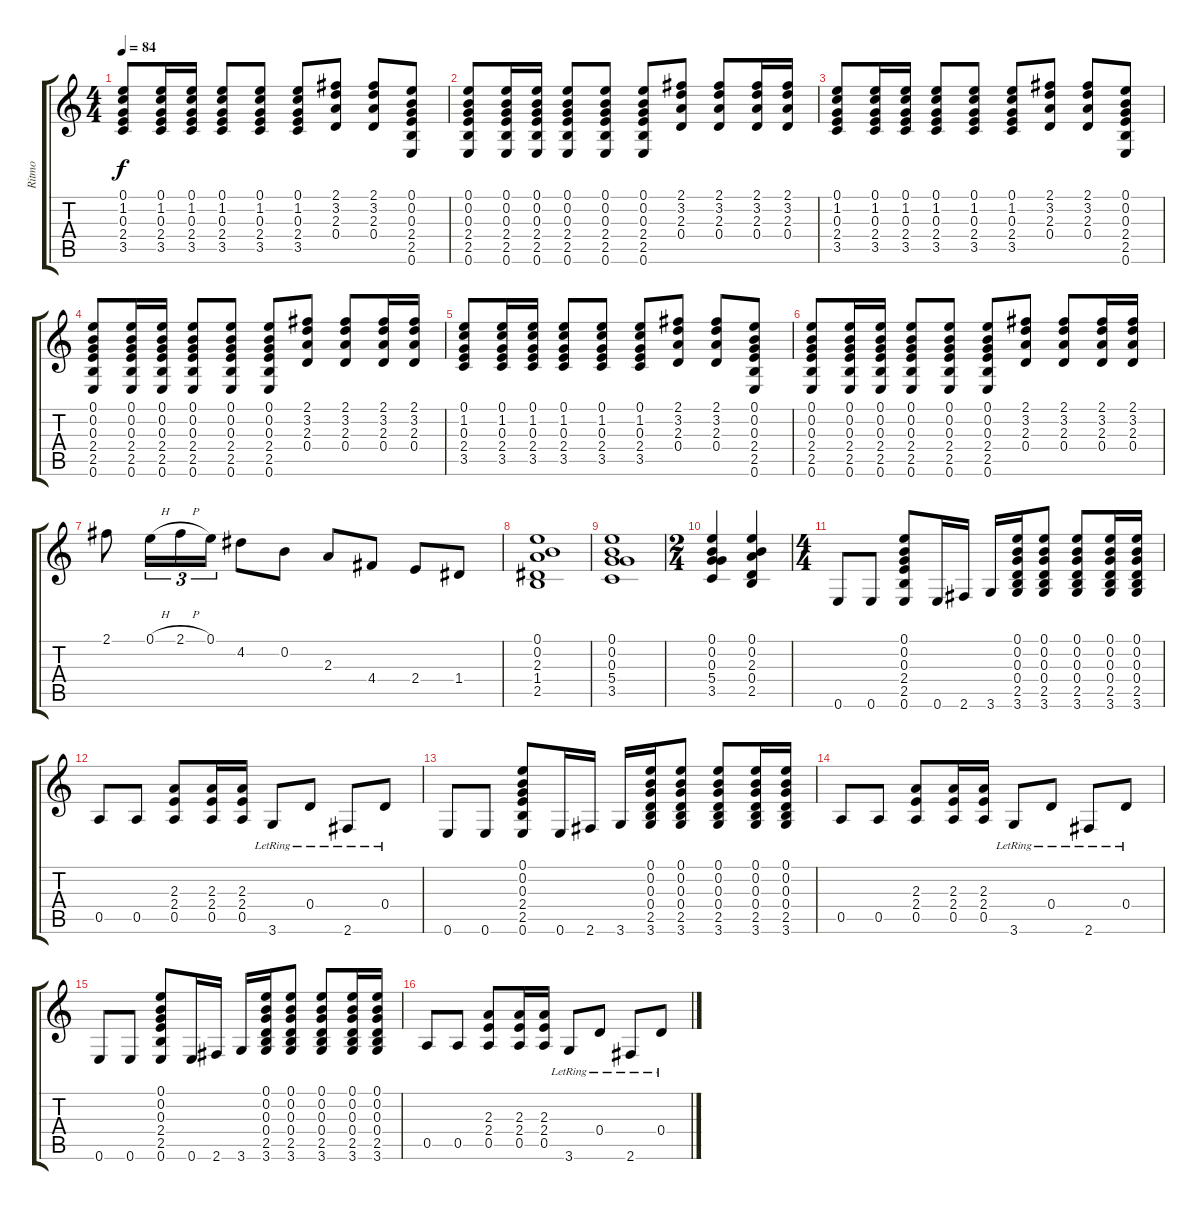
\track ("Ritmo" "Ritmo") {instrument acousticguitarsteel}
\staff {score tabs}
\tuning (E4 B3 G3 D3 A2 E2) {hide}
\ts (4 4)
\tempo 84
\clef g2
\ks c
(0.1 1.2 0.3 2.4 3.5).8{dy f} (0.1 1.2 0.3 2.4 3.5).16 (0.1 1.2 0.3 2.4 3.5).16 (0.1 1.2 0.3 2.4 3.5).8 (0.1 1.2 0.3 2.4 3.5).8 (0.1 1.2 0.3 2.4 3.5).8 (2.1 3.2 2.3 0.4).8 (2.1 3.2 2.3 0.4).8 (0.1 0.2 0.3 2.4 2.5 0.6).8 |
(0.1 0.2 0.3 2.4 2.5 0.6).8 (0.1 0.2 0.3 2.4 2.5 0.6).16 (0.1 0.2 0.3 2.4 2.5 0.6).16 (0.1 0.2 0.3 2.4 2.5 0.6).8 (0.1 0.2 0.3 2.4 2.5 0.6).8 (0.1 0.2 0.3 2.4 2.5 0.6).8 (2.1 3.2 2.3 0.4).8 (2.1 3.2 2.3 0.4).8 (2.1 3.2 2.3 0.4).16 (2.1 3.2 2.3 0.4).16 |
(0.1 1.2 0.3 2.4 3.5).8 (0.1 1.2 0.3 2.4 3.5).16 (0.1 1.2 0.3 2.4 3.5).16 (0.1 1.2 0.3 2.4 3.5).8 (0.1 1.2 0.3 2.4 3.5).8 (0.1 1.2 0.3 2.4 3.5).8 (2.1 3.2 2.3 0.4).8 (2.1 3.2 2.3 0.4).8 (0.1 0.2 0.3 2.4 2.5 0.6).8 |
(0.1 0.2 0.3 2.4 2.5 0.6).8 (0.1 0.2 0.3 2.4 2.5 0.6).16 (0.1 0.2 0.3 2.4 2.5 0.6).16 (0.1 0.2 0.3 2.4 2.5 0.6).8 (0.1 0.2 0.3 2.4 2.5 0.6).8 (0.1 0.2 0.3 2.4 2.5 0.6).8 (2.1 3.2 2.3 0.4).8 (2.1 3.2 2.3 0.4).8 (2.1 3.2 2.3 0.4).16 (2.1 3.2 2.3 0.4).16 |
(0.1 1.2 0.3 2.4 3.5).8 (0.1 1.2 0.3 2.4 3.5).16 (0.1 1.2 0.3 2.4 3.5).16 (0.1 1.2 0.3 2.4 3.5).8 (0.1 1.2 0.3 2.4 3.5).8 (0.1 1.2 0.3 2.4 3.5).8 (2.1 3.2 2.3 0.4).8 (2.1 3.2 2.3 0.4).8 (0.1 0.2 0.3 2.4 2.5 0.6).8 |
(0.1 0.2 0.3 2.4 2.5 0.6).8 (0.1 0.2 0.3 2.4 2.5 0.6).16 (0.1 0.2 0.3 2.4 2.5 0.6).16 (0.1 0.2 0.3 2.4 2.5 0.6).8 (0.1 0.2 0.3 2.4 2.5 0.6).8 (0.1 0.2 0.3 2.4 2.5 0.6).8 (2.1 3.2 2.3 0.4).8 (2.1 3.2 2.3 0.4).8 (2.1 3.2 2.3 0.4).16 (2.1 3.2 2.3 0.4).16 |
2.1.8 0.1{h}.16{tu (3 2)} 2.1{h}.16{tu (3 2)} 0.1.16{tu (3 2)} 4.2.8 0.2.8 2.3.8 4.4.8 2.4.8 1.4.8 |
(0.1 0.2 2.3 1.4 2.5).1 |
(0.1 0.2 0.3 5.4 3.5).1 |
\ts (2 4)
(0.1 0.2 0.3 5.4 3.5).4 (0.1 0.2 2.3 0.4 2.5).4 |
\ts (4 4)
0.6.8 0.6.8 (0.1 0.2 0.3 2.4 2.5 0.6).8 0.6.16 2.6.16 3.6.16 (0.1 0.2 0.3 0.4 2.5 3.6).16 (0.1 0.2 0.3 0.4 2.5 3.6).8 (0.1 0.2 0.3 0.4 2.5 3.6).8 (0.1 0.2 0.3 0.4 2.5 3.6).16 (0.1 0.2 0.3 0.4 2.5 3.6).16 |
0.5.8 0.5.8 (2.3 2.4 0.5).8 (2.3 2.4 0.5).16 (2.3 2.4 0.5).16 3.6{lr}.8 0.4{lr}.8 2.6{lr}.8 0.4{lr}.8 |
0.6.8 0.6.8 (0.1 0.2 0.3 2.4 2.5 0.6).8 0.6.16 2.6.16 3.6.16 (0.1 0.2 0.3 0.4 2.5 3.6).16 (0.1 0.2 0.3 0.4 2.5 3.6).8 (0.1 0.2 0.3 0.4 2.5 3.6).8 (0.1 0.2 0.3 0.4 2.5 3.6).16 (0.1 0.2 0.3 0.4 2.5 3.6).16 |
0.5.8 0.5.8 (2.3 2.4 0.5).8 (2.3 2.4 0.5).16 (2.3 2.4 0.5).16 3.6{lr}.8 0.4{lr}.8 2.6{lr}.8 0.4{lr}.8 |
0.6.8 0.6.8 (0.1 0.2 0.3 2.4 2.5 0.6).8 0.6.16 2.6.16 3.6.16 (0.1 0.2 0.3 0.4 2.5 3.6).16 (0.1 0.2 0.3 0.4 2.5 3.6).8 (0.1 0.2 0.3 0.4 2.5 3.6).8 (0.1 0.2 0.3 0.4 2.5 3.6).16 (0.1 0.2 0.3 0.4 2.5 3.6).16 |
0.5.8 0.5.8 (2.3 2.4 0.5).8 (2.3 2.4 0.5).16 (2.3 2.4 0.5).16 3.6{lr}.8 0.4{lr}.8 2.6{lr}.8 0.4{lr}.8
